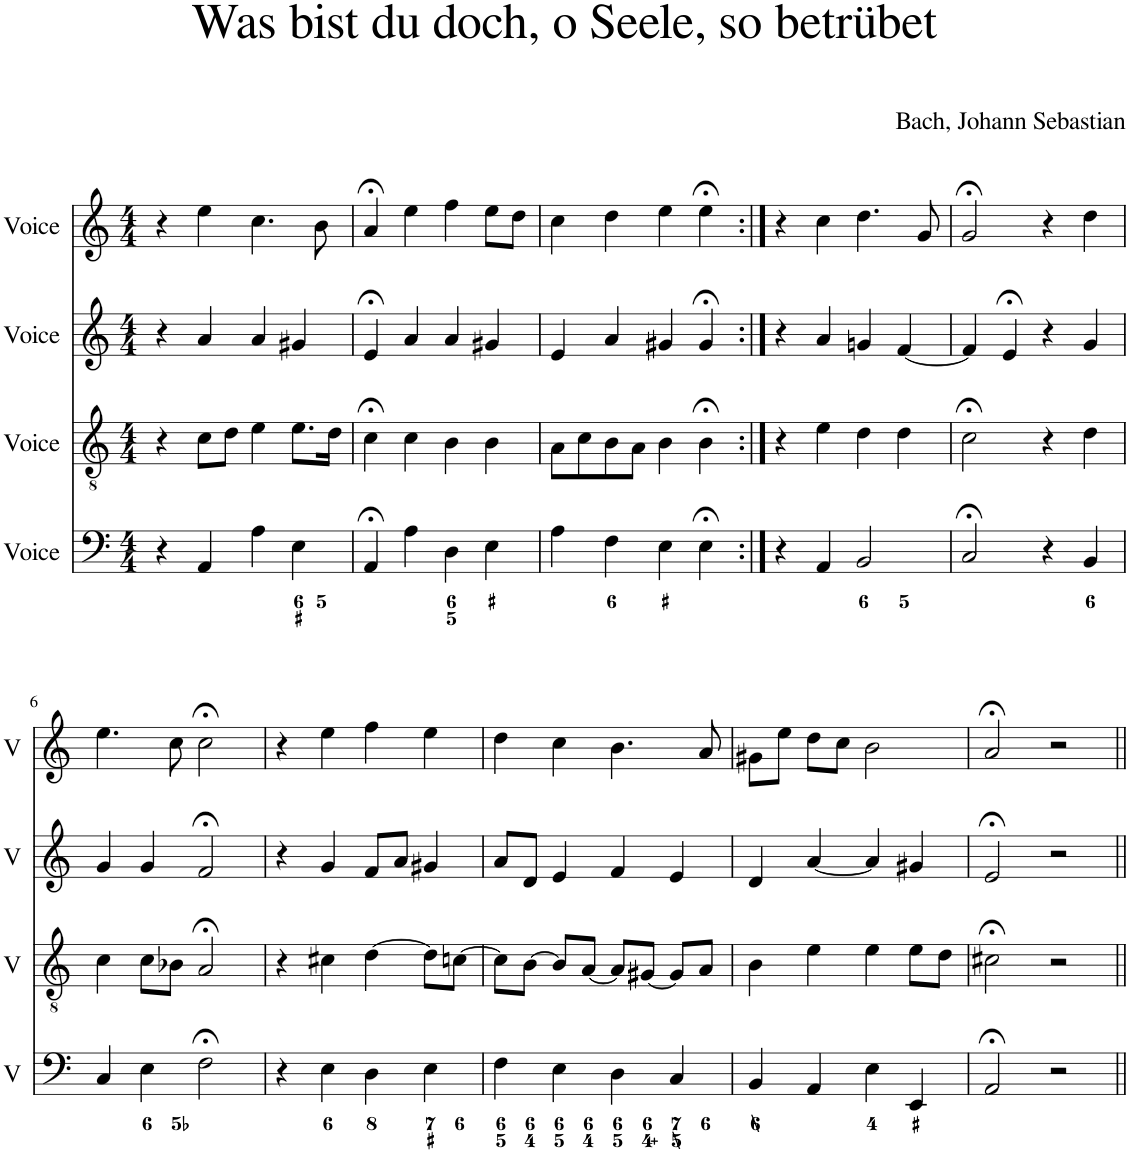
**kern	**kern	**kern	**kern
*part4	*part3	*part2	*part1
*staff4	*staff3	*staff2	*staff1
*I"Voice	*I"Voice	*I"Voice	*I"Voice
*I'V	*I'V	*I'V	*I'V
*clefF4	*clefGv2	*clefG2	*clefG2
*k[]	*k[]	*k[]	*k[]
*M4/4	*M4/4	*M4/4	*M4/4
=1	=1	=1	=1
4r	4r	4r	4r
4AA/	8c\L	4a/	4ee\
.	8d\J	.	.
4A\	4e\	4a/	4.cc\
4E\	8.e\L	4g#X/	.
.	.	.	8b\
.	16d\Jk	.	.
=2	=2	=2	=2
4AA;</	4c;<\	4e;</	4a;</
4A\	4c\	4a/	4ee\
4D\	4B\	4a/	4ff\
4E\	4B\	4g#X/	8ee\L
.	.	.	8dd\J
=3	=3	=3	=3
4A\	8A\L	4e/	4cc\
.	8c\	.	.
4F\	8B\	4a/	4dd\
.	8A\J	.	.
4E\	4B\	4g#X/	4ee\
4E;<\	4B;<\	4g#;</	4ee;<\
=4:|!	=4:|!	=4:|!	=4:|!
4r	4r	4r	4r
4AA/	4e\	4a/	4cc\
2BB/	4d\	4gn/	4.dd\
.	4d\	[4f/	.
.	.	.	8g/
=5	=5	=5	=5
2C;</	2c;<\	4f/]	2g;</
.	.	4e;</	.
4r	4r	4r	4r
4BB/	4d\	4g/	4dd\
!!LO:LB:g=z
=6	=6	=6	=6
4C/	4c\	4g/	4.ee\
4E\	8c\L	4g/	.
.	8B-X\J	.	8cc\
2F;<\	2A;</	2f;</	2cc;<\
=7	=7	=7	=7
4r	4r	4r	4r
4E\	4c#X\	4g/	4ee\
4D\	[4d\	8f/L	4ff\
.	.	8a/J	.
4E\	8d\L]	4g#X/	4ee\
.	[8cn\J	.	.
=8	=8	=8	=8
4F\	8c\L]	8a/L	4dd\
.	[8B\J	8d/J	.
4E\	8B/L]	4e/	4cc\
.	[8A/J	.	.
4D\	8A/L]	4f/	4.b\
.	[8G#X/J	.	.
4C/	8G#/L]	4e/	.
.	8A/J	.	8a/
=9	=9	=9	=9
4BB/	4B\	4d/	8g#X\L
.	.	.	8ee\J
4AA/	4e\	[4a/	8dd\L
.	.	.	8cc\J
4E\	4e\	4a/]	2b\
4EE/	8e\L	4g#X/	.
.	8d\J	.	.
=10	=10	=10	=10
2AA;</	2c#X;<\	2e;</	2a;</
2r	2r	2r	2r
=||	=||	=||	=||
*-	*-	*-	*-
